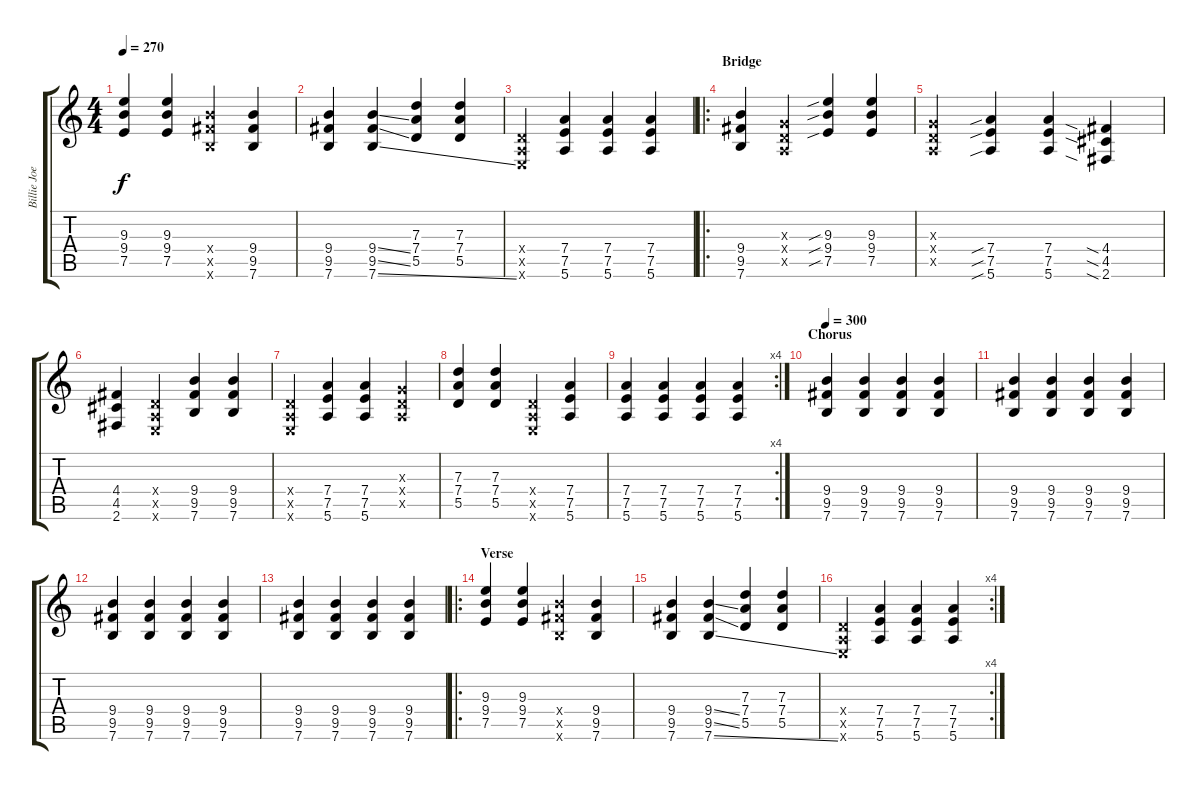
\track ("Billie Joe" "Billie Joe") {instrument distortionguitar}
\staff {score tabs}
\tuning (E4 B3 G3 D3 A2 E2) {hide}
\ts (4 4)
\tempo 270
\clef g2
\ks c
(9.3 9.4 7.5).4{dy f} (9.3 9.4 7.5).4 (9.4{x} 9.5{x} 7.6{x}).4 (9.4 9.5 7.6).4 |
(9.4 9.5 7.6).4 (9.4{ss} 9.5{ss} 7.6{ss}).4 (7.3 7.4 5.5).4 (7.3 7.4 5.5).4 |
(0.4{x} 0.5{x} 0.6{x}).4 (7.4 7.5 5.6).4 (7.4 7.5 5.6).4 (7.4 7.5 5.6).4 |
\ro
\section ("" "Bridge")
(9.4 9.5 7.6).4 (0.3{x} 0.4{x} 0.5{x}).4 (9.3{sib} 9.4{sib} 7.5{sib}).4 (9.3 9.4 7.5).4 |
(0.3{x} 0.4{x} 0.5{x}).4 (7.4{sib} 7.5{sib} 5.6{sib}).4 (7.4 7.5 5.6).4 (4.4{sia} 4.5{sia} 2.6{sia}).4 |
(4.4 4.5 2.6).4 (0.4{x} 0.5{x} 0.6{x}).4 (9.4 9.5 7.6).4 (9.4 9.5 7.6).4 |
(0.4{x} 0.5{x} 0.6{x}).4 (7.4 7.5 5.6).4 (7.4 7.5 5.6).4 (0.3{x} 0.4{x} 0.5{x}).4 |
(7.3 7.4 5.5).4 (7.3 7.4 5.5).4 (0.4{x} 0.5{x} 0.6{x}).4 (7.4 7.5 5.6).4 |
\rc 4
(7.4 7.5 5.6).4 (7.4 7.5 5.6).4 (7.4 7.5 5.6).4 (7.4 7.5 5.6).4 |
\section ("" "Chorus")
\tempo 300
(9.4 9.5 7.6).4 (9.4 9.5 7.6).4 (9.4 9.5 7.6).4 (9.4 9.5 7.6).4 |
(9.4 9.5 7.6).4 (9.4 9.5 7.6).4 (9.4 9.5 7.6).4 (9.4 9.5 7.6).4 |
(9.4 9.5 7.6).4 (9.4 9.5 7.6).4 (9.4 9.5 7.6).4 (9.4 9.5 7.6).4 |
(9.4 9.5 7.6).4 (9.4 9.5 7.6).4 (9.4 9.5 7.6).4 (9.4 9.5 7.6).4 |
\ro
\section ("" "Verse")
(9.3 9.4 7.5).4 (9.3 9.4 7.5).4 (9.4{x} 9.5{x} 7.6{x}).4 (9.4 9.5 7.6).4 |
(9.4 9.5 7.6).4 (9.4{ss} 9.5{ss} 7.6{ss}).4 (7.3 7.4 5.5).4 (7.3 7.4 5.5).4 |
\rc 4
(0.4{x} 0.5{x} 0.6{x}).4 (7.4 7.5 5.6).4 (7.4 7.5 5.6).4 (7.4 7.5 5.6).4
